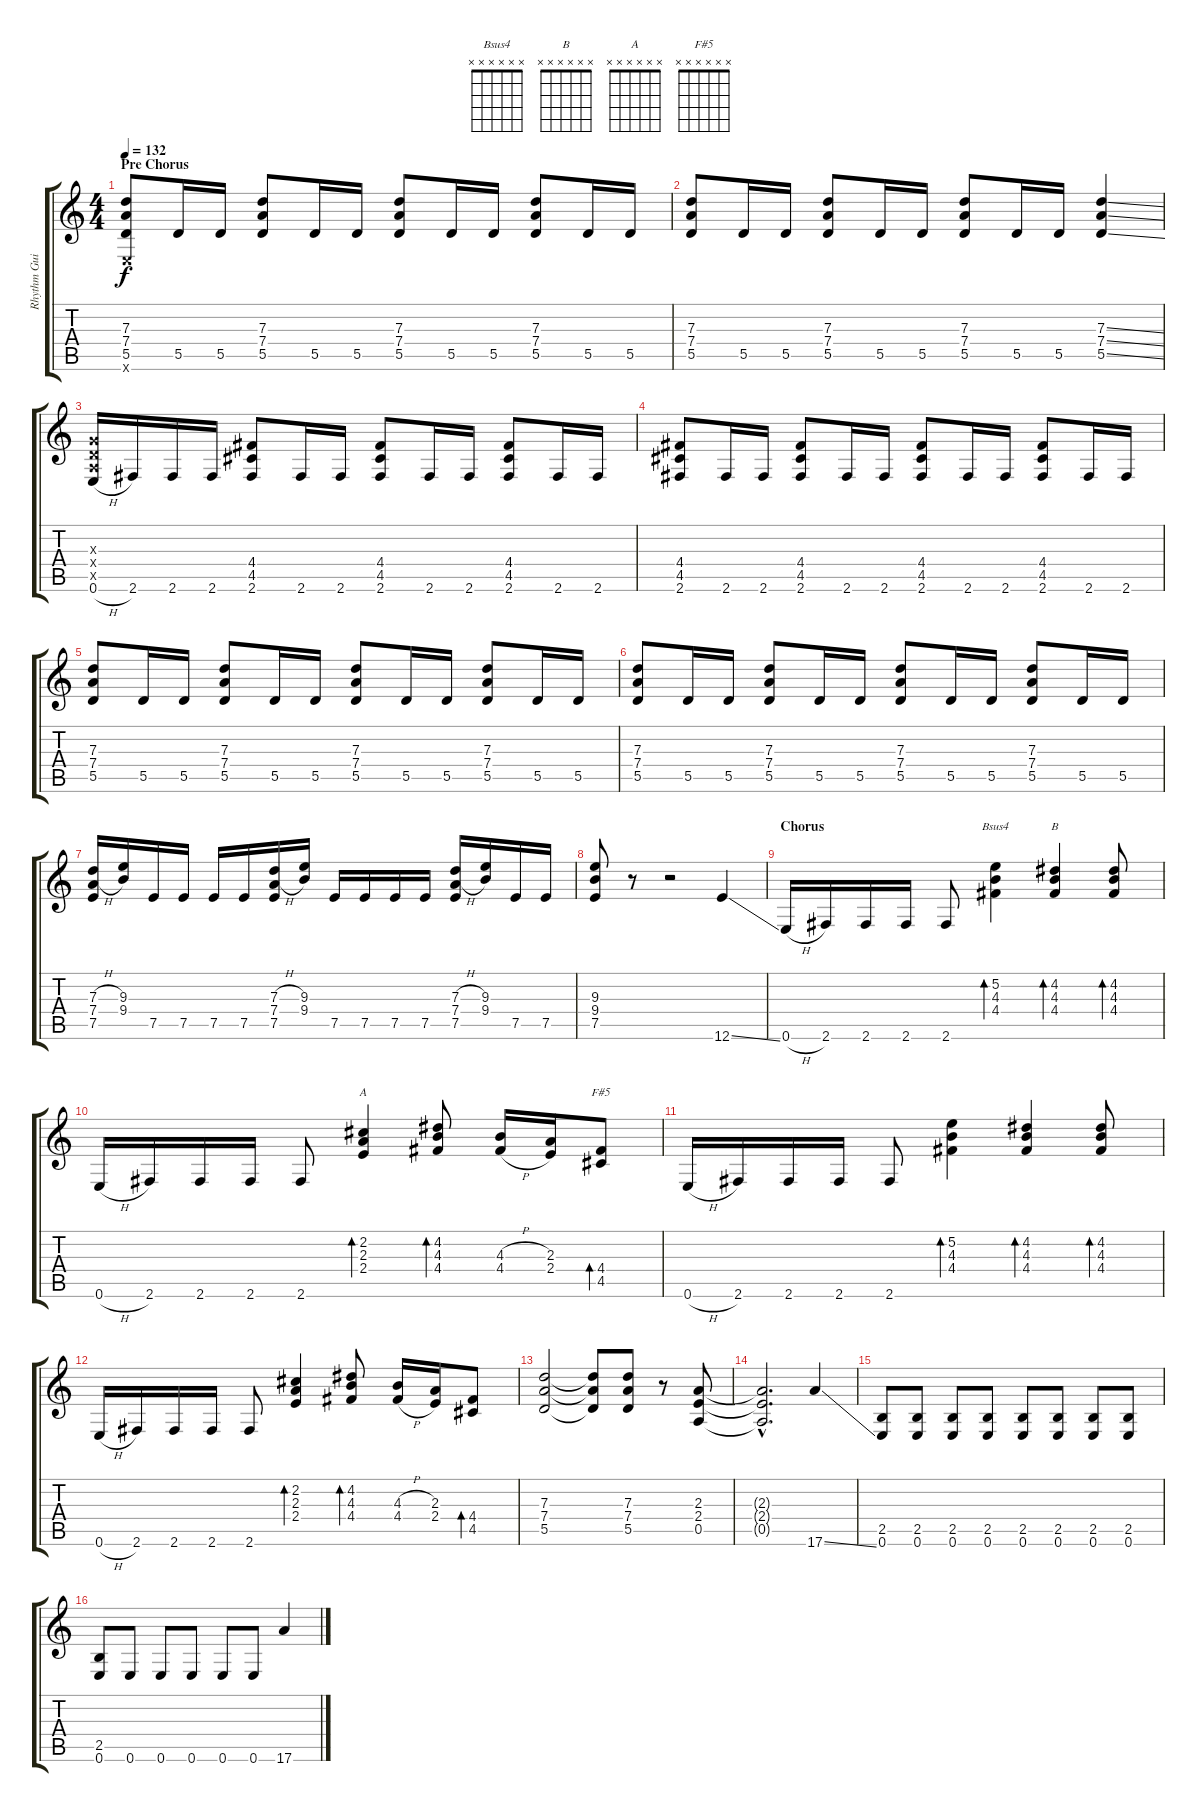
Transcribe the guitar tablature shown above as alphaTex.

\track ("Rhythm Guitar" "Rhythm Gui") {instrument distortionguitar}
\staff {score tabs}
\tuning (E4 B3 G3 D3 A2 E2) {hide}
\chord ("Bsus4" x x x x x x)
\chord ("B" x x x x x x)
\chord ("A" x x x x x x)
\chord ("F#5" x x x x x x)
\ts (4 4)
\section ("" "Pre Chorus")
\tempo 132
\clef g2
\ks c
(7.3 7.4 5.5 0.6{x}).8{dy f} 5.5.16 5.5.16 (7.3 7.4 5.5).8 5.5.16 5.5.16 (7.3 7.4 5.5).8 5.5.16 5.5.16 (7.3 7.4 5.5).8 5.5.16 5.5.16 |
(7.3 7.4 5.5).8 5.5.16 5.5.16 (7.3 7.4 5.5).8 5.5.16 5.5.16 (7.3 7.4 5.5).8 5.5.16 5.5.16 (7.3{ss} 7.4{ss} 5.5{ss}).4 |
(0.3{x} 0.4{x} 0.5{x} 0.6{h}).16 2.6.16 2.6.16 2.6.16 (4.4 4.5 2.6).8 2.6.16 2.6.16 (4.4 4.5 2.6).8 2.6.16 2.6.16 (4.4 4.5 2.6).8 2.6.16 2.6.16 |
(4.4 4.5 2.6).8 2.6.16 2.6.16 (4.4 4.5 2.6).8 2.6.16 2.6.16 (4.4 4.5 2.6).8 2.6.16 2.6.16 (4.4 4.5 2.6).8 2.6.16 2.6.16 |
(7.3 7.4 5.5).8 5.5.16 5.5.16 (7.3 7.4 5.5).8 5.5.16 5.5.16 (7.3 7.4 5.5).8 5.5.16 5.5.16 (7.3 7.4 5.5).8 5.5.16 5.5.16 |
(7.3 7.4 5.5).8 5.5.16 5.5.16 (7.3 7.4 5.5).8 5.5.16 5.5.16 (7.3 7.4 5.5).8 5.5.16 5.5.16 (7.3 7.4 5.5).8 5.5.16 5.5.16 |
(7.3{h} 7.4{h} 7.5).16 (9.3 9.4).16 7.5.16 7.5.16 7.5.16 7.5.16 (7.3{h} 7.4{h} 7.5).16 (9.3 9.4).16 7.5.16 7.5.16 7.5.16 7.5.16 (7.3{h} 7.4{h} 7.5).16 (9.3 9.4).16 7.5.16 7.5.16 |
(9.3 9.4 7.5).8 r.8 r.2 12.6{ss}.4 |
\section ("" "Chorus")
0.6{h}.16 2.6.16 2.6.16 2.6.16 2.6.8 (5.2 4.3 4.4).4{bd 60 ch "Bsus4"} (4.2 4.3 4.4).4{bd 60 ch "B"} (4.2 4.3 4.4).8{bd 60} |
0.6{h}.16 2.6.16 2.6.16 2.6.16 2.6.8 (2.2 2.3 2.4).4{bd 60 ch "A"} (4.2 4.3 4.4).8{bd 60} (4.3{h} 4.4{h}).16 (2.3 2.4).16 (4.4 4.5).8{bd 120 ch "F#5"} |
0.6{h}.16 2.6.16 2.6.16 2.6.16 2.6.8 (5.2 4.3 4.4).4{bd 60} (4.2 4.3 4.4).4{bd 60} (4.2 4.3 4.4).8{bd 60} |
0.6{h}.16 2.6.16 2.6.16 2.6.16 2.6.8 (2.2 2.3 2.4).4{bd 60} (4.2 4.3 4.4).8{bd 60} (4.3{h} 4.4{h}).16 (2.3 2.4).16 (4.4 4.5).8{bd 120} |
(7.3 7.4 5.5).2 (7.3{t} 7.4{t} 5.5{t}).8 (7.3 7.4 5.5).8 r.8 (2.3 2.4 0.5).8 |
(2.3{hac t} 2.4{hac t} 0.5{hac t}).2{d} 17.6{ss}.4 |
(2.5 0.6).8 (2.5 0.6).8 (2.5 0.6).8 (2.5 0.6).8 (2.5 0.6).8 (2.5 0.6).8 (2.5 0.6).8 (2.5 0.6).8 |
(2.5 0.6).8 0.6.8 0.6.8 0.6.8 0.6.8 0.6.8 17.6{ss}.4
